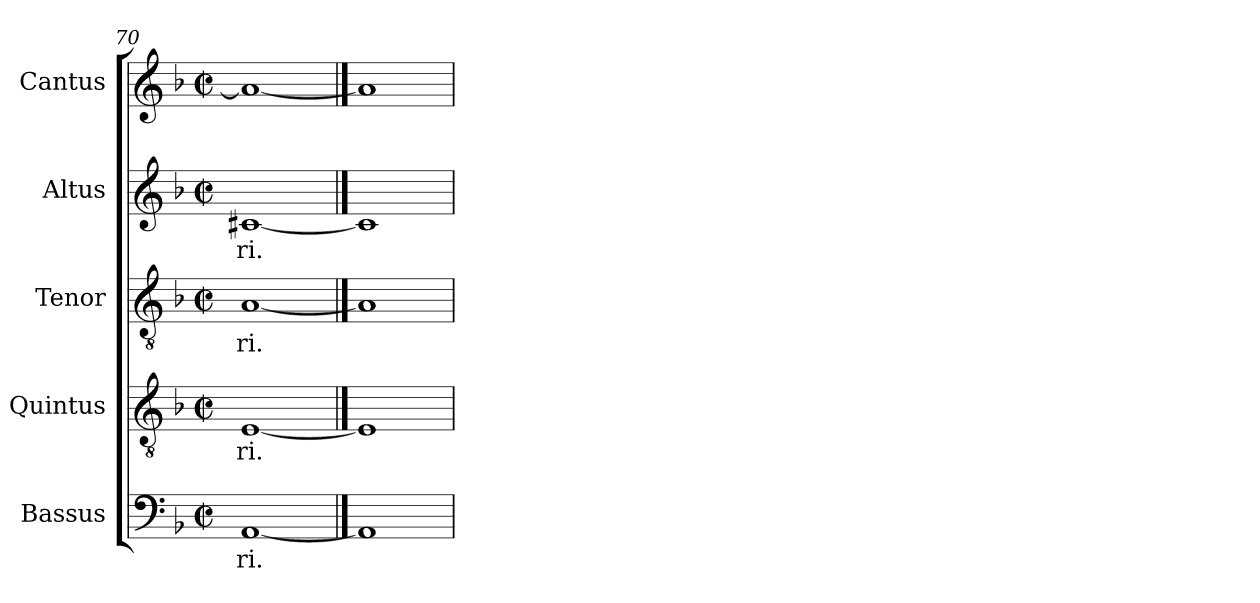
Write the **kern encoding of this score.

**kern	**text	**kern	**text	**kern	**text	**kern	**text	**kern	**text
*part5	*part5	*part4	*part4	*part3	*part3	*part2	*part2	*part1	*part1
*staff5	*staff5	*staff4	*staff4	*staff3	*staff3	*staff2	*staff2	*staff1	*staff1
*I"Bassus	*	*I"Quintus	*	*I"Tenor	*	*I"Altus	*	*I"Cantus	*
*clefF4	*	*clefGv2	*	*clefGv2	*	*clefG2	*	*clefG2	*
*k[b-]	*	*k[b-]	*	*k[b-]	*	*k[b-]	*	*k[b-]	*
*F:	*	*F:	*	*F:	*	*F:	*	*F:	*
*M2/2	*	*M2/2	*	*M2/2	*	*M2/2	*	*M2/2	*
*met(c|)	*	*met(c|)	*	*met(c|)	*	*met(c|)	*	*met(c|)	*
=70	=70	=70	=70	=70	=70	=70	=70	=70	=70
!	!LO:LY:b:cj	!	!LO:LY:b:cj	!	!LO:LY:b:cj	!	!LO:LY:b:cj	!	!LO:LY:b:cj
[1AA	ri.	[1E	ri.	[1A	ri.	[1c#X	ri.	1a_	.
==71	==71	==71	==71	==71	==71	==71	==71	==71	==71
1AA]	.	1E]	.	1A]	.	1c#]	.	1a]	.
=	=	=	=	=	=	=	=	=	=
*-	*-	*-	*-	*-	*-	*-	*-	*-	*-
